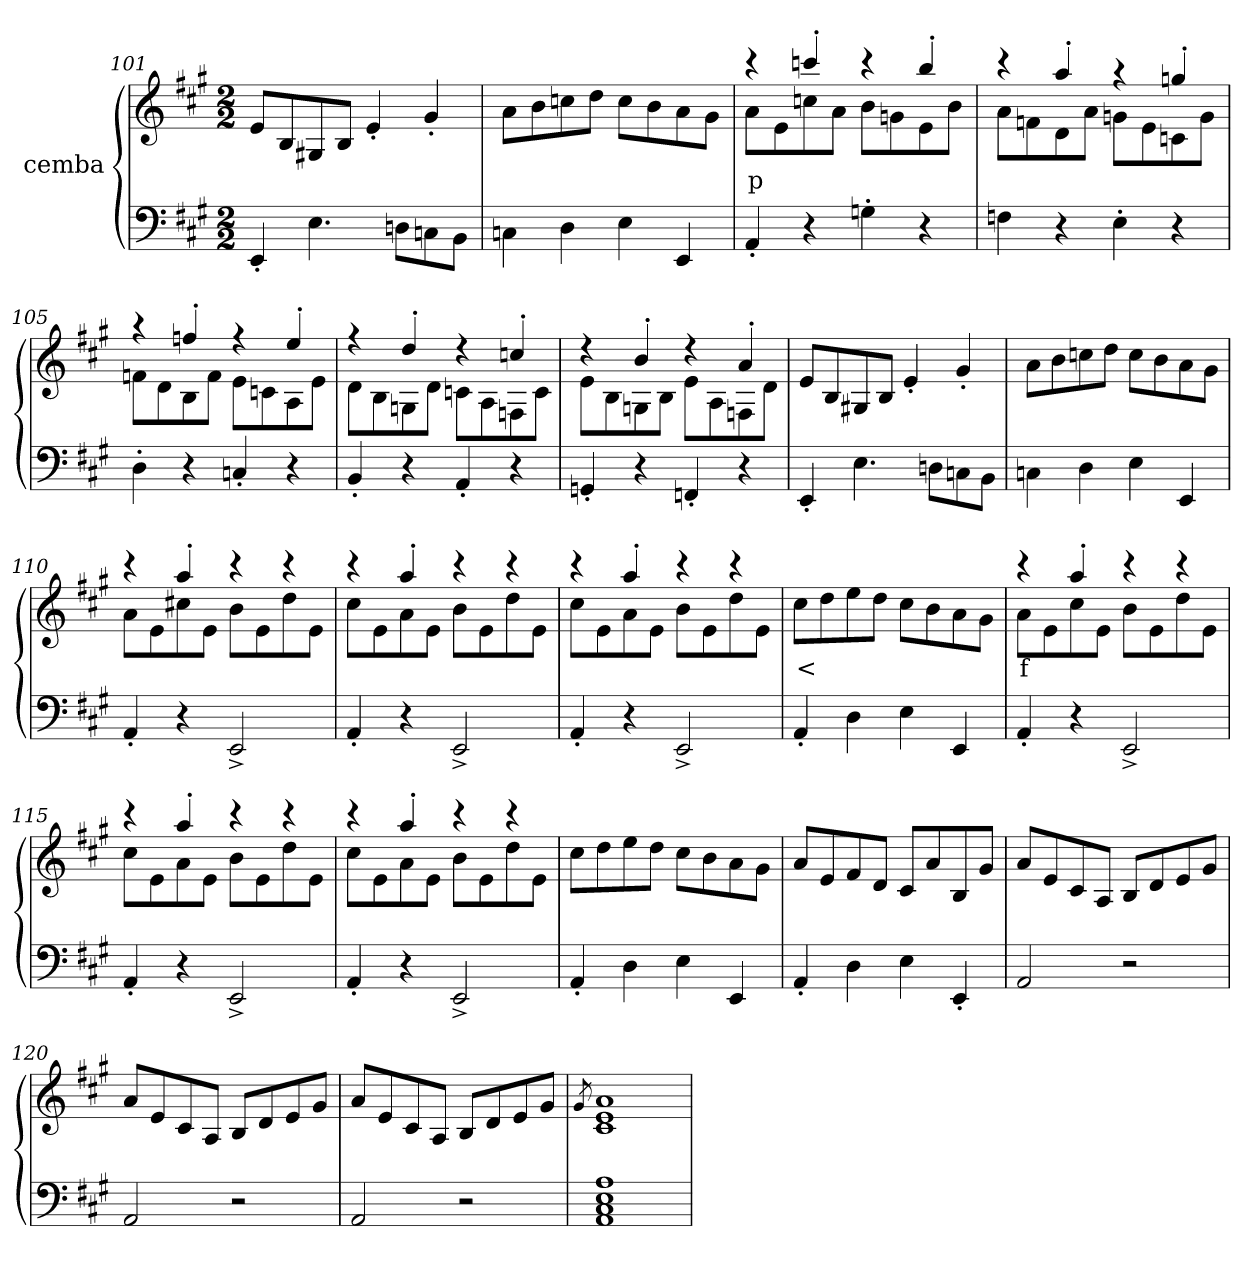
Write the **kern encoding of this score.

**kern	**kern	**text
*part2	*part1	*part1
*staff2	*staff1	*staff1
*I"cemba	*I"cemba	*
*clefF4	*clefG2	*
*k[f#c#g#]	*k[f#c#g#]	*
*A:	*A:	*
*M2/2	*M2/2	*
=101	=101	=101
4EE'>/	8e/L	.
.	8B/	.
4.E\	8G#X/	.
.	8B/J	.
.	4e'>/	.
8Dn\L	.	.
8Cn\	4g#'>/	.
8BB\J	.	.
=102	=102	=102
4Cn\	8a\L	.
.	8b\	.
4D\	8ccn\	.
.	8dd\J	.
4E\	8cc\L	.
.	8b\	.
4EE/	8a\	.
.	8g#\J	.
=103	=103	=103
*	*^	*
4AA'>/	4r	8a\L	p
.	.	8e\	.
4r	4cccn'>/	8ccn\	.
.	.	8a\J	.
4Gn'>\	4r	8b\L	.
.	.	8gn\	.
4r	4bb'>/	8e\	.
.	.	8b\J	.
=104	=104	=104	=104
4Fn\	4r	8a\L	.
.	.	8fn\	.
4r	4aa'>/	8d\	.
.	.	8a\J	.
4E'>\	4r	8gn\L	.
.	.	8e\	.
4r	4ggn'>/	8cn\	.
.	.	8g\J	.
=105	=105	=105	=105
4D'>\	4r	8fn\L	.
.	.	8d\	.
4r	4ffn'>/	8B\	.
.	.	8f\J	.
4Cn'>/	4r	8e\L	.
.	.	8cn\	.
4r	4ee'>/	8A\	.
.	.	8e\J	.
=106	=106	=106	=106
4BB'>/	4r	8d\L	.
.	.	8B\	.
4r	4dd'>/	8Gn\	.
.	.	8d\J	.
4AA'>/	4r	8cn\L	.
.	.	8A\	.
4r	4ccn'>/	8Fn\	.
.	.	8c\J	.
=107	=107	=107	=107
4GGn'>/	4r	8e\L	.
.	.	8B\	.
4r	4b'>/	8Gn\	.
.	.	8B\J	.
4FFn'>/	4r	8e\L	.
.	.	8A\	.
4r	4a'>/	8Fn\	.
.	.	8d\J	.
*	*v	*v	*
=108	=108	=108
4EE'>/	8e/L	.
.	8B/	.
4.E\	8G#X/	.
.	8B/J	.
.	4e'>/	.
8Dn\L	.	.
8Cn\	4g#'>/	.
8BB\J	.	.
=109	=109	=109
4Cn\	8a\L	.
.	8b\	.
4D\	8ccn\	.
.	8dd\J	.
4E\	8cc\L	.
.	8b\	.
4EE/	8a\	.
.	8g#\J	.
=110	=110	=110
*	*^	*
4AA'>/	4r	8a\L	.
.	.	8e\	.
4r	4aa'>/	8cc#X\	.
.	.	8e\J	.
2EE^>/	4r	8b\L	.
.	.	8e\	.
.	4r	8dd\	.
.	.	8e\J	.
=111	=111	=111	=111
4AA'>/	4r	8cc#\L	.
.	.	8e\	.
4r	4aa'>/	8a\	.
.	.	8e\J	.
2EE^>/	4r	8b\L	.
.	.	8e\	.
.	4r	8dd\	.
.	.	8e\J	.
=112	=112	=112	=112
4AA'>/	4r	8cc#\L	.
.	.	8e\	.
4r	4aa'>/	8a\	.
.	.	8e\J	.
2EE^>/	4r	8b\L	.
.	.	8e\	.
.	4r	8dd\	.
.	.	8e\J	.
*	*v	*v	*
=113	=113	=113
4AA'>/	8cc#\L	<
.	8dd\	.
4D\	8ee\	.
.	8dd\J	.
4E\	8cc#\L	.
.	8b\	.
4EE/	8a\	.
.	8g#\J	.
=114	=114	=114
*	*^	*
4AA'>/	4r	8a\L	f
.	.	8e\	.
4r	4aa'>/	8cc#\	.
.	.	8e\J	.
2EE^>/	4r	8b\L	.
.	.	8e\	.
.	4r	8dd\	.
.	.	8e\J	.
=115	=115	=115	=115
4AA'>/	4r	8cc#\L	.
.	.	8e\	.
4r	4aa'>/	8a\	.
.	.	8e\J	.
2EE^>/	4r	8b\L	.
.	.	8e\	.
.	4r	8dd\	.
.	.	8e\J	.
=116	=116	=116	=116
4AA'>/	4r	8cc#\L	.
.	.	8e\	.
4r	4aa'>/	8a\	.
.	.	8e\J	.
2EE^>/	4r	8b\L	.
.	.	8e\	.
.	4r	8dd\	.
.	.	8e\J	.
*	*v	*v	*
=117	=117	=117
4AA'>/	8cc#\L	.
.	8dd\	.
4D\	8ee\	.
.	8dd\J	.
4E\	8cc#\L	.
.	8b\	.
4EE/	8a\	.
.	8g#\J	.
=118	=118	=118
4AA'>/	8a/L	.
.	8e/	.
4D\	8f#/	.
.	8d/J	.
4E\	8c#/L	.
.	8a/	.
4EE'>/	8B/	.
.	8g#/J	.
=119	=119	=119
2AA/	8a/L	.
.	8e/	.
.	8c#/	.
.	8A/J	.
2r	8B/L	.
.	8d/	.
.	8e/	.
.	8g#/J	.
=120	=120	=120
2AA/	8a/L	.
.	8e/	.
.	8c#/	.
.	8A/J	.
2r	8B/L	.
.	8d/	.
.	8e/	.
.	8g#/J	.
=121	=121	=121
2AA/	8a/L	.
.	8e/	.
.	8c#/	.
.	8A/J	.
2r	8B/L	.
.	8d/	.
.	8e/	.
.	8g#/J	.
=122	=122	=122
.	8qg#/	.
1AA 1C# 1E 1A	1c# 1e 1a	.
=	=	=
*-	*-	*-
